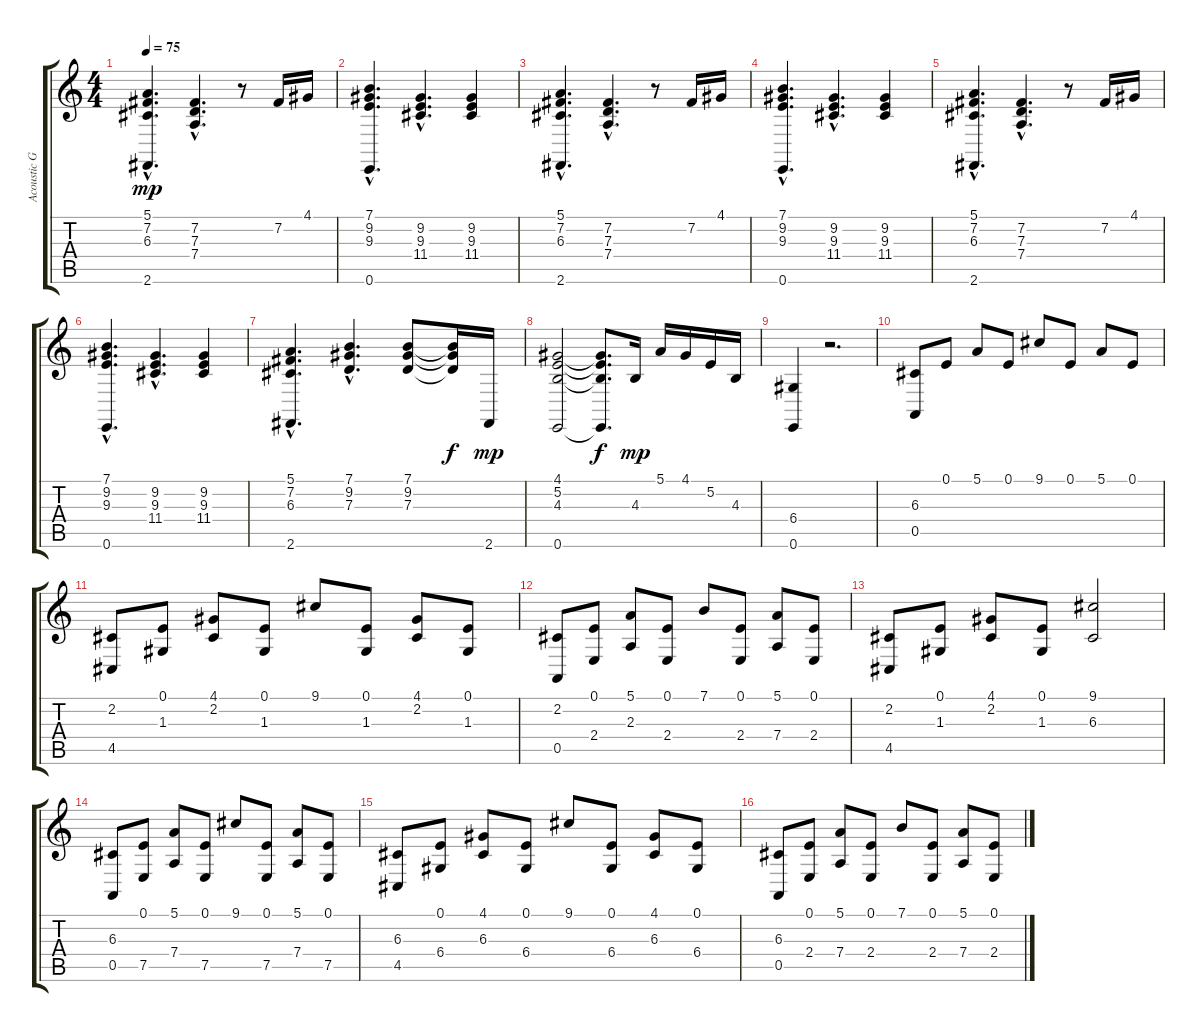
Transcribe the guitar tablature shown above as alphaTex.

\track ("Acoustic Grand Piano" "Acoustic G") {instrument acousticgrandpiano}
\staff {score tabs}
\tuning (E4 B3 G3 D3 A2 E2) {hide}
\ts (4 4)
\tempo 75
\clef g2
\ks c
(5.1{hac} 7.2{hac} 6.3{hac} 2.6{hac}).4{d dy mp} (7.2{hac} 7.3{hac} 7.4{hac}).4{d} r.8 7.2.16 4.1.16 |
(7.1{hac} 9.2{hac} 9.3{hac} 0.6{hac}).4{d} (9.2{hac} 9.3{hac} 11.4{hac}).4{d} (9.2 9.3 11.4).4 |
(5.1{hac} 7.2{hac} 6.3{hac} 2.6{hac}).4{d} (7.2{hac} 7.3{hac} 7.4{hac}).4{d} r.8 7.2.16 4.1.16 |
(7.1{hac} 9.2{hac} 9.3{hac} 0.6{hac}).4{d} (9.2{hac} 9.3{hac} 11.4{hac}).4{d} (9.2 9.3 11.4).4 |
(5.1{hac} 7.2{hac} 6.3{hac} 2.6{hac}).4{d} (7.2{hac} 7.3{hac} 7.4{hac}).4{d} r.8 7.2.16 4.1.16 |
(7.1{hac} 9.2{hac} 9.3{hac} 0.6{hac}).4{d} (9.2{hac} 9.3{hac} 11.4{hac}).4{d} (9.2 9.3 11.4).4 |
(5.1{hac} 7.2{hac} 6.3{hac} 2.6{hac}).4{d} (7.1{hac} 9.2{hac} 7.3{hac}).4{d} (7.1 9.2 7.3).8 (7.1{t} 9.2{t} 7.3{t}).16{dy f} 2.6.16{dy mp} |
(4.1 5.2 4.3 0.6).2 (4.1{t} 5.2{t} 4.3{t} 0.6{t}).8{d dy f} 4.3.16{dy mp} 5.1.16 4.1.16 5.2.16 4.3.16 |
(6.4 0.6).4 r.2{d} |
(6.3 0.5).8 0.1.8 5.1.8 0.1.8 9.1.8 0.1.8 5.1.8 0.1.8 |
(2.2 4.5).8 (0.1 1.3).8 (4.1 2.2).8 (0.1 1.3).8 9.1.8 (0.1 1.3).8 (4.1 2.2).8 (0.1 1.3).8 |
(2.2 0.5).8 (0.1 2.4).8 (5.1 2.3).8 (0.1 2.4).8 7.1.8 (0.1 2.4).8 (5.1 7.4).8 (0.1 2.4).8 |
(2.2 4.5).8 (0.1 1.3).8 (4.1 2.2).8 (0.1 1.3).8 (9.1 6.3).2 |
(6.3 0.5).8 (0.1 7.5).8 (5.1 7.4).8 (0.1 7.5).8 9.1.8 (0.1 7.5).8 (5.1 7.4).8 (0.1 7.5).8 |
(6.3 4.5).8 (0.1 6.4).8 (4.1 6.3).8 (0.1 6.4).8 9.1.8 (0.1 6.4).8 (4.1 6.3).8 (0.1 6.4).8 |
(6.3 0.5).8 (0.1 2.4).8 (5.1 7.4).8 (0.1 2.4).8 7.1.8 (0.1 2.4).8 (5.1 7.4).8 (0.1 2.4).8
